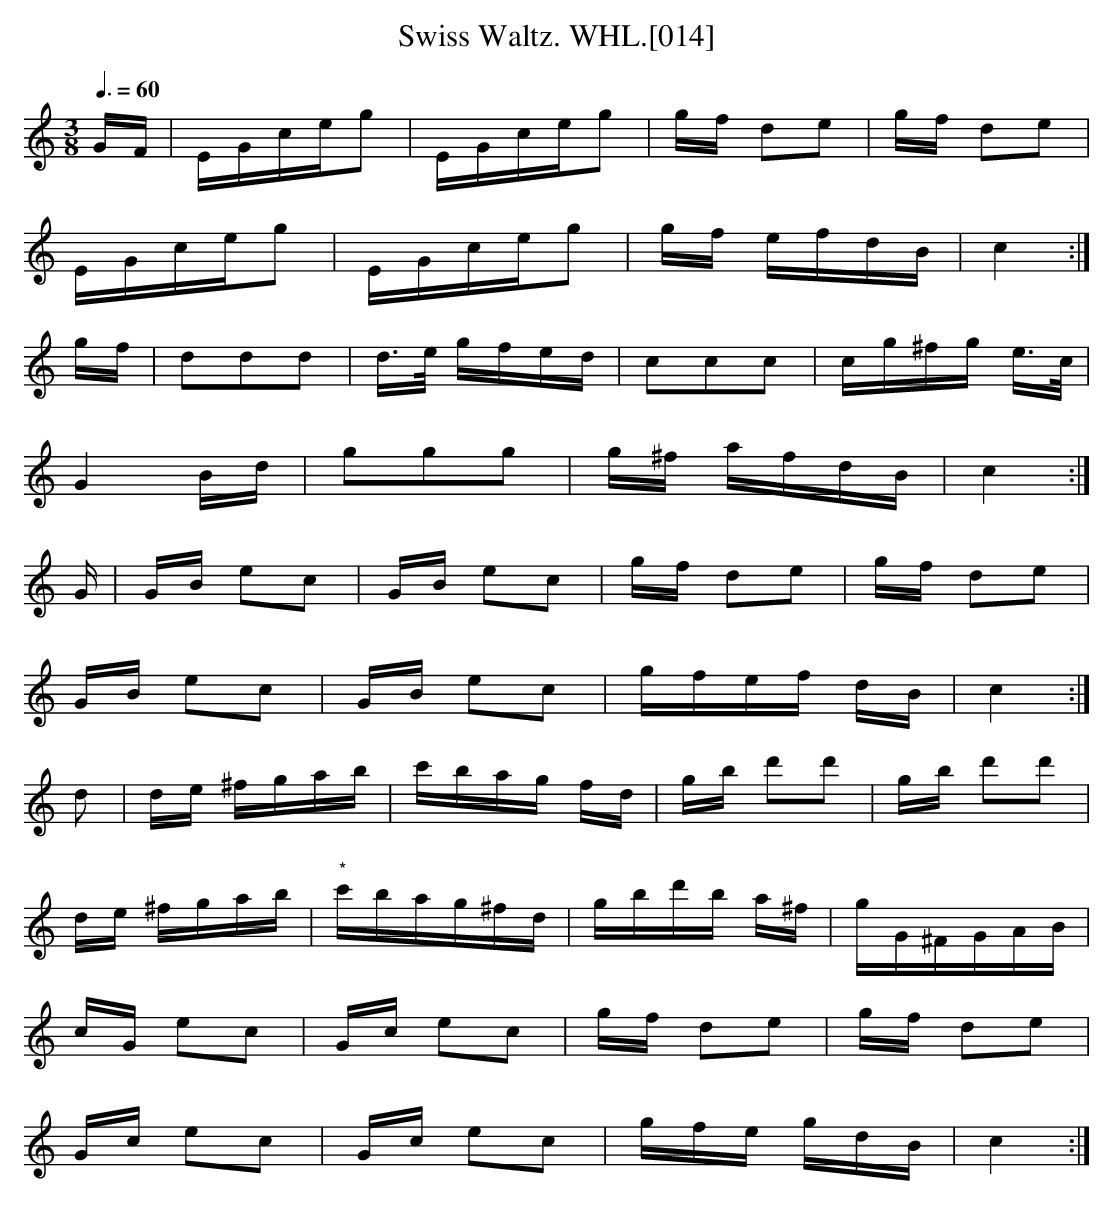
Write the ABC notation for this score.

X:1
T:Swiss Waltz. WHL.[014]
M:3/8
L:1/16
Q:3/8=60
K:C
GF | EGceg2 | EGceg2 | gf d2e2 | gf d2e2 |
EGceg2 | EGceg2 | gf efdB | c4:|
gf | d2d2d2 | d>e gfed | c2c2c2 | cg^fg e>c |
G4 Bd | g2g2g2 | g^f afdB | c4:|
G | GB e2c2 | GB e2c2 | gf d2e2 | gf d2e2 |
GB e2c2 | GB e2c2 | gfef dB | c4:|
d2 | de ^fgab | c'bag fd | gb d'2d'2 | gb d'2d'2 |
de ^fgab | "*"c'bag^fd | gbd'b a^f | gG^FGAB |
cG e2c2 | Gc e2c2 | gf d2e2 | gf d2e2 |
Gc e2c2 | Gc e2c2 | gfe gdB | c4:|
